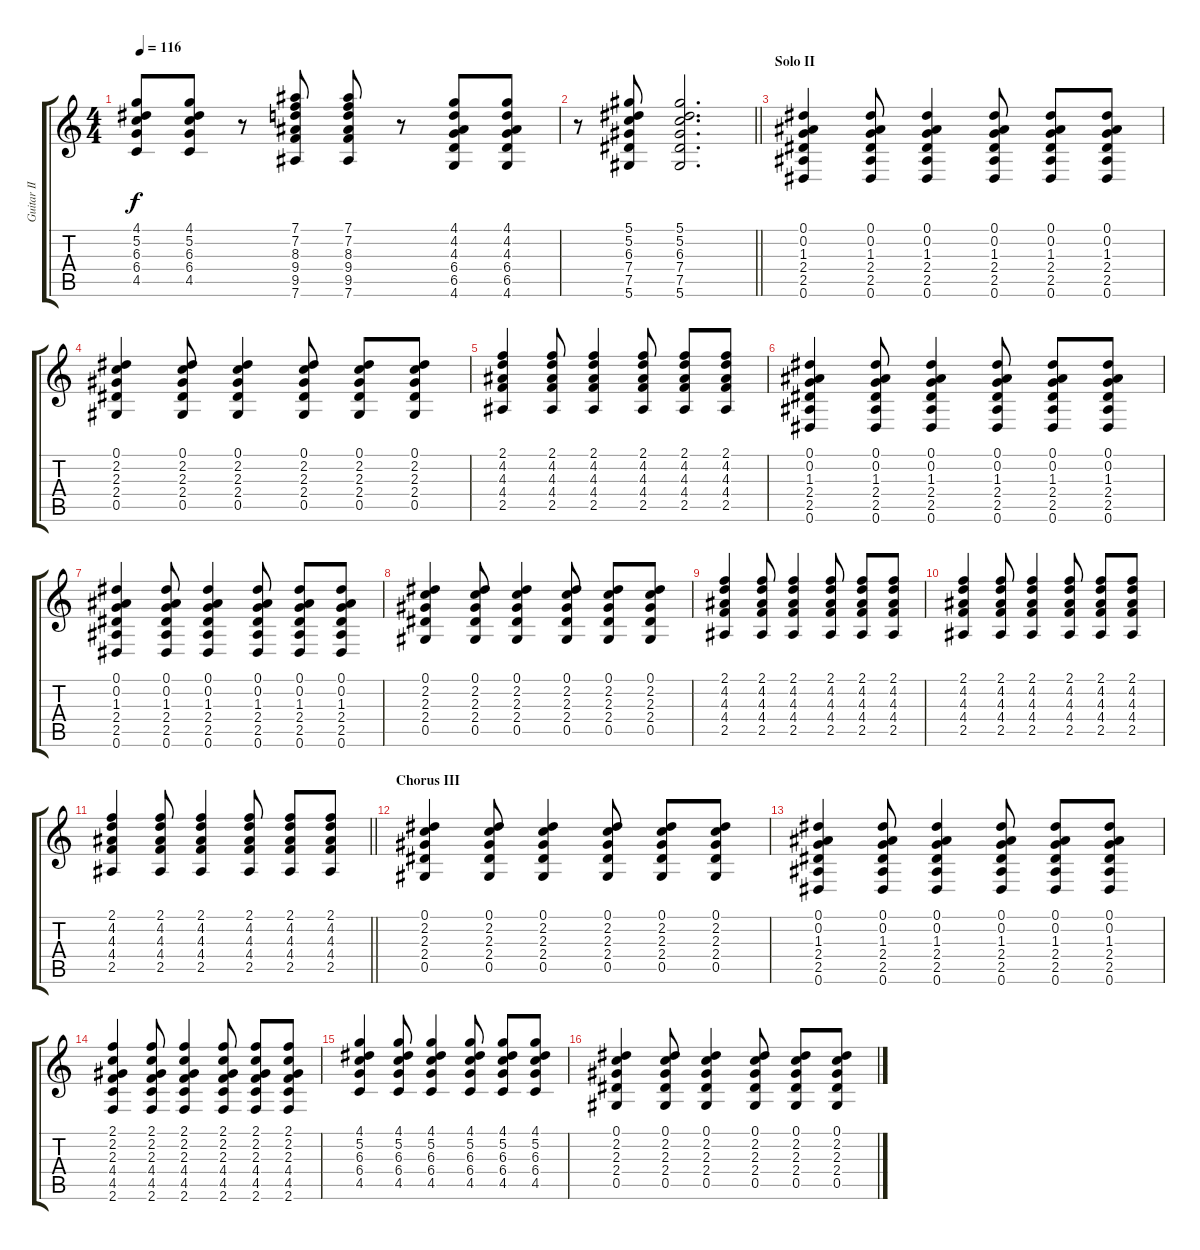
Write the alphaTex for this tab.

\track ("Guitar II" "Guitar II") {instrument electricguitarjazz}
\staff {score tabs}
\tuning (Eb4 Bb3 Gb3 Db3 Ab2 Eb2) {hide}
\ts (4 4)
\tempo 116
\clef g2
\ks c
(4.1 5.2 6.3 6.4 4.5).8{dy f} (4.1 5.2 6.3 6.4 4.5).8 r.8 (7.1 7.2 8.3 9.4 9.5 7.6).8 (7.1 7.2 8.3 9.4 9.5 7.6).8 r.8 (4.1 4.2 4.3 6.4 6.5 4.6).8 (4.1 4.2 4.3 6.4 6.5 4.6).8 |
\barLineRight lightlight
r.8 (5.1 5.2 6.3 7.4 7.5 5.6).8 (5.1 5.2 6.3 7.4 7.5 5.6).2{d} |
\section ("" "Solo II")
(0.1 0.2 1.3 2.4 2.5 0.6).4 (0.1 0.2 1.3 2.4 2.5 0.6).8 (0.1 0.2 1.3 2.4 2.5 0.6).4 (0.1 0.2 1.3 2.4 2.5 0.6).8 (0.1 0.2 1.3 2.4 2.5 0.6).8 (0.1 0.2 1.3 2.4 2.5 0.6).8 |
(0.1 2.2 2.3 2.4 0.5).4 (0.1 2.2 2.3 2.4 0.5).8 (0.1 2.2 2.3 2.4 0.5).4 (0.1 2.2 2.3 2.4 0.5).8 (0.1 2.2 2.3 2.4 0.5).8 (0.1 2.2 2.3 2.4 0.5).8 |
(2.1 4.2 4.3 4.4 2.5).4 (2.1 4.2 4.3 4.4 2.5).8 (2.1 4.2 4.3 4.4 2.5).4 (2.1 4.2 4.3 4.4 2.5).8 (2.1 4.2 4.3 4.4 2.5).8 (2.1 4.2 4.3 4.4 2.5).8 |
(0.1 0.2 1.3 2.4 2.5 0.6).4 (0.1 0.2 1.3 2.4 2.5 0.6).8 (0.1 0.2 1.3 2.4 2.5 0.6).4 (0.1 0.2 1.3 2.4 2.5 0.6).8 (0.1 0.2 1.3 2.4 2.5 0.6).8 (0.1 0.2 1.3 2.4 2.5 0.6).8 |
(0.1 0.2 1.3 2.4 2.5 0.6).4 (0.1 0.2 1.3 2.4 2.5 0.6).8 (0.1 0.2 1.3 2.4 2.5 0.6).4 (0.1 0.2 1.3 2.4 2.5 0.6).8 (0.1 0.2 1.3 2.4 2.5 0.6).8 (0.1 0.2 1.3 2.4 2.5 0.6).8 |
(0.1 2.2 2.3 2.4 0.5).4 (0.1 2.2 2.3 2.4 0.5).8 (0.1 2.2 2.3 2.4 0.5).4 (0.1 2.2 2.3 2.4 0.5).8 (0.1 2.2 2.3 2.4 0.5).8 (0.1 2.2 2.3 2.4 0.5).8 |
(2.1 4.2 4.3 4.4 2.5).4 (2.1 4.2 4.3 4.4 2.5).8 (2.1 4.2 4.3 4.4 2.5).4 (2.1 4.2 4.3 4.4 2.5).8 (2.1 4.2 4.3 4.4 2.5).8 (2.1 4.2 4.3 4.4 2.5).8 |
(2.1 4.2 4.3 4.4 2.5).4 (2.1 4.2 4.3 4.4 2.5).8 (2.1 4.2 4.3 4.4 2.5).4 (2.1 4.2 4.3 4.4 2.5).8 (2.1 4.2 4.3 4.4 2.5).8 (2.1 4.2 4.3 4.4 2.5).8 |
\barLineRight lightlight
(2.1 4.2 4.3 4.4 2.5).4 (2.1 4.2 4.3 4.4 2.5).8 (2.1 4.2 4.3 4.4 2.5).4 (2.1 4.2 4.3 4.4 2.5).8 (2.1 4.2 4.3 4.4 2.5).8 (2.1 4.2 4.3 4.4 2.5).8 |
\section ("" "Chorus III")
(0.1 2.2 2.3 2.4 0.5).4 (0.1 2.2 2.3 2.4 0.5).8 (0.1 2.2 2.3 2.4 0.5).4 (0.1 2.2 2.3 2.4 0.5).8 (0.1 2.2 2.3 2.4 0.5).8 (0.1 2.2 2.3 2.4 0.5).8 |
(0.1 0.2 1.3 2.4 2.5 0.6).4 (0.1 0.2 1.3 2.4 2.5 0.6).8 (0.1 0.2 1.3 2.4 2.5 0.6).4 (0.1 0.2 1.3 2.4 2.5 0.6).8 (0.1 0.2 1.3 2.4 2.5 0.6).8 (0.1 0.2 1.3 2.4 2.5 0.6).8 |
(2.1 2.2 2.3 4.4 4.5 2.6).4 (2.1 2.2 2.3 4.4 4.5 2.6).8 (2.1 2.2 2.3 4.4 4.5 2.6).4 (2.1 2.2 2.3 4.4 4.5 2.6).8 (2.1 2.2 2.3 4.4 4.5 2.6).8 (2.1 2.2 2.3 4.4 4.5 2.6).8 |
(4.1 5.2 6.3 6.4 4.5).4 (4.1 5.2 6.3 6.4 4.5).8 (4.1 5.2 6.3 6.4 4.5).4 (4.1 5.2 6.3 6.4 4.5).8 (4.1 5.2 6.3 6.4 4.5).8 (4.1 5.2 6.3 6.4 4.5).8 |
(0.1 2.2 2.3 2.4 0.5).4 (0.1 2.2 2.3 2.4 0.5).8 (0.1 2.2 2.3 2.4 0.5).4 (0.1 2.2 2.3 2.4 0.5).8 (0.1 2.2 2.3 2.4 0.5).8 (0.1 2.2 2.3 2.4 0.5).8
